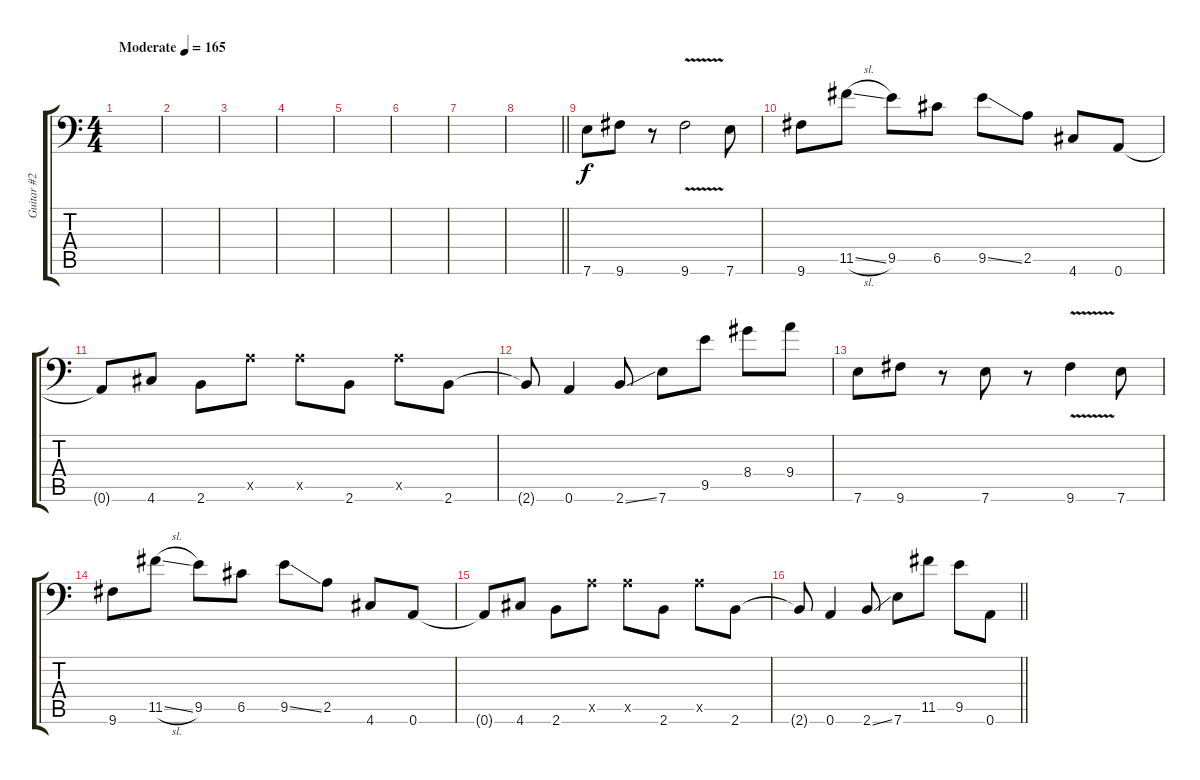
\track ("Guitar #2" "Guitar #2") {instrument distortionguitar}
\staff {score tabs}
\tuning (D4 A3 F3 C3 G2 A1) {hide}
\ts (4 4)
\section ("" "")
\tempo (165 "Moderate")
\clef f4
\ks c
|
|
|
|
|
|
|
\barLineRight lightlight
|
\section ("" "")
7.6.8 9.6.8 r.8 9.6{v}.2 7.6.8 |
9.6.8 11.5{sl}.8 9.5.8 6.5.8 9.5{ss}.8 2.5.8 4.6.8 0.6.8 |
0.6{t}.8 4.6.8 2.6.8 2.5{x}.8 2.5{x}.8 2.6.8 2.5{x}.8 2.6.8 |
2.6{t}.8 0.6.4 2.6{ss}.8 7.6.8 9.5.8 8.4.8 9.4.8 |
7.6.8 9.6.8 r.8 7.6.8 r.8 9.6{v}.4 7.6.8 |
9.6.8 11.5{sl}.8 9.5.8 6.5.8 9.5{ss}.8 2.5.8 4.6.8 0.6.8 |
0.6{t}.8 4.6.8 2.6.8 2.5{x}.8 2.5{x}.8 2.6.8 2.5{x}.8 2.6.8 |
\barLineRight lightlight
2.6{t}.8 0.6.4 2.6{ss}.8 7.6.8 11.5.8 9.5.8 0.6.8
